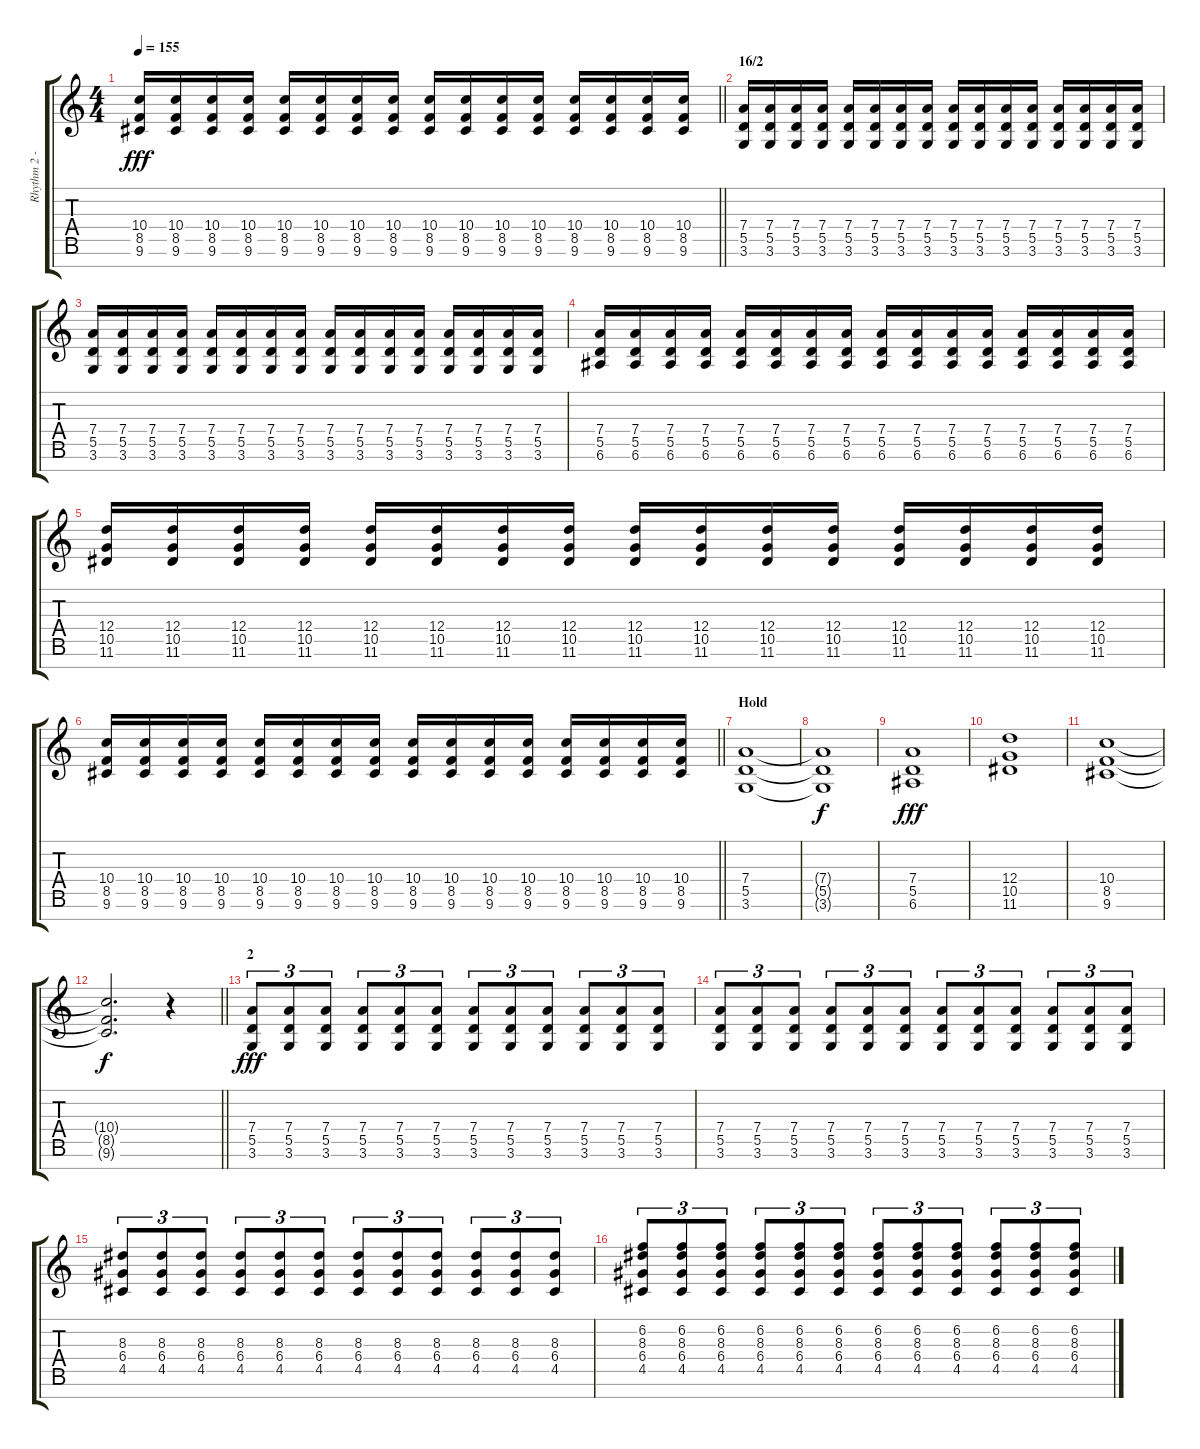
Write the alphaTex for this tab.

\track ("Rhythm 2 - Scott" "Rhythm 2 -") {instrument distortionguitar}
\staff {score tabs}
\tuning (E4 B3 G3 D3 A2 E2 B1) {hide}
\ts (4 4)
\tempo 155
\clef g2
\barLineRight lightlight
\ks c
(10.4 8.5 9.6).16{dy fff} (10.4 8.5 9.6).16 (10.4 8.5 9.6).16 (10.4 8.5 9.6).16 (10.4 8.5 9.6).16 (10.4 8.5 9.6).16 (10.4 8.5 9.6).16 (10.4 8.5 9.6).16 (10.4 8.5 9.6).16 (10.4 8.5 9.6).16 (10.4 8.5 9.6).16 (10.4 8.5 9.6).16 (10.4 8.5 9.6).16 (10.4 8.5 9.6).16 (10.4 8.5 9.6).16 (10.4 8.5 9.6).16 |
\section ("" "16/2")
(7.4 5.5 3.6).16 (7.4 5.5 3.6).16 (7.4 5.5 3.6).16 (7.4 5.5 3.6).16 (7.4 5.5 3.6).16 (7.4 5.5 3.6).16 (7.4 5.5 3.6).16 (7.4 5.5 3.6).16 (7.4 5.5 3.6).16 (7.4 5.5 3.6).16 (7.4 5.5 3.6).16 (7.4 5.5 3.6).16 (7.4 5.5 3.6).16 (7.4 5.5 3.6).16 (7.4 5.5 3.6).16 (7.4 5.5 3.6).16 |
(7.4 5.5 3.6).16 (7.4 5.5 3.6).16 (7.4 5.5 3.6).16 (7.4 5.5 3.6).16 (7.4 5.5 3.6).16 (7.4 5.5 3.6).16 (7.4 5.5 3.6).16 (7.4 5.5 3.6).16 (7.4 5.5 3.6).16 (7.4 5.5 3.6).16 (7.4 5.5 3.6).16 (7.4 5.5 3.6).16 (7.4 5.5 3.6).16 (7.4 5.5 3.6).16 (7.4 5.5 3.6).16 (7.4 5.5 3.6).16 |
(7.4 5.5 6.6).16 (7.4 5.5 6.6).16 (7.4 5.5 6.6).16 (7.4 5.5 6.6).16 (7.4 5.5 6.6).16 (7.4 5.5 6.6).16 (7.4 5.5 6.6).16 (7.4 5.5 6.6).16 (7.4 5.5 6.6).16 (7.4 5.5 6.6).16 (7.4 5.5 6.6).16 (7.4 5.5 6.6).16 (7.4 5.5 6.6).16 (7.4 5.5 6.6).16 (7.4 5.5 6.6).16 (7.4 5.5 6.6).16 |
(12.4 10.5 11.6).16 (12.4 10.5 11.6).16 (12.4 10.5 11.6).16 (12.4 10.5 11.6).16 (12.4 10.5 11.6).16 (12.4 10.5 11.6).16 (12.4 10.5 11.6).16 (12.4 10.5 11.6).16 (12.4 10.5 11.6).16 (12.4 10.5 11.6).16 (12.4 10.5 11.6).16 (12.4 10.5 11.6).16 (12.4 10.5 11.6).16 (12.4 10.5 11.6).16 (12.4 10.5 11.6).16 (12.4 10.5 11.6).16 |
\barLineRight lightlight
(10.4 8.5 9.6).16 (10.4 8.5 9.6).16 (10.4 8.5 9.6).16 (10.4 8.5 9.6).16 (10.4 8.5 9.6).16 (10.4 8.5 9.6).16 (10.4 8.5 9.6).16 (10.4 8.5 9.6).16 (10.4 8.5 9.6).16 (10.4 8.5 9.6).16 (10.4 8.5 9.6).16 (10.4 8.5 9.6).16 (10.4 8.5 9.6).16 (10.4 8.5 9.6).16 (10.4 8.5 9.6).16 (10.4 8.5 9.6).16 |
\section ("" "Hold")
(7.4 5.5 3.6).1 |
(7.4{t} 5.5{t} 3.6{t}).1{dy f} |
(7.4 5.5 6.6).1{dy fff} |
(12.4 10.5 11.6).1 |
(10.4 8.5 9.6).1 |
\barLineRight lightlight
(10.4{t} 8.5{t} 9.6{t}).2{d dy f} r.4 |
\section ("" "2")
(7.4 5.5 3.6).8{tu (3 2) dy fff} (7.4 5.5 3.6).8{tu (3 2)} (7.4 5.5 3.6).8{tu (3 2)} (7.4 5.5 3.6).8{tu (3 2)} (7.4 5.5 3.6).8{tu (3 2)} (7.4 5.5 3.6).8{tu (3 2)} (7.4 5.5 3.6).8{tu (3 2)} (7.4 5.5 3.6).8{tu (3 2)} (7.4 5.5 3.6).8{tu (3 2)} (7.4 5.5 3.6).8{tu (3 2)} (7.4 5.5 3.6).8{tu (3 2)} (7.4 5.5 3.6).8{tu (3 2)} |
(7.4 5.5 3.6).8{tu (3 2)} (7.4 5.5 3.6).8{tu (3 2)} (7.4 5.5 3.6).8{tu (3 2)} (7.4 5.5 3.6).8{tu (3 2)} (7.4 5.5 3.6).8{tu (3 2)} (7.4 5.5 3.6).8{tu (3 2)} (7.4 5.5 3.6).8{tu (3 2)} (7.4 5.5 3.6).8{tu (3 2)} (7.4 5.5 3.6).8{tu (3 2)} (7.4 5.5 3.6).8{tu (3 2)} (7.4 5.5 3.6).8{tu (3 2)} (7.4 5.5 3.6).8{tu (3 2)} |
(8.3 6.4 4.5).8{tu (3 2)} (8.3 6.4 4.5).8{tu (3 2)} (8.3 6.4 4.5).8{tu (3 2)} (8.3 6.4 4.5).8{tu (3 2)} (8.3 6.4 4.5).8{tu (3 2)} (8.3 6.4 4.5).8{tu (3 2)} (8.3 6.4 4.5).8{tu (3 2)} (8.3 6.4 4.5).8{tu (3 2)} (8.3 6.4 4.5).8{tu (3 2)} (8.3 6.4 4.5).8{tu (3 2)} (8.3 6.4 4.5).8{tu (3 2)} (8.3 6.4 4.5).8{tu (3 2)} |
(6.2 8.3 6.4 4.5).8{tu (3 2)} (6.2 8.3 6.4 4.5).8{tu (3 2)} (6.2 8.3 6.4 4.5).8{tu (3 2)} (6.2 8.3 6.4 4.5).8{tu (3 2)} (6.2 8.3 6.4 4.5).8{tu (3 2)} (6.2 8.3 6.4 4.5).8{tu (3 2)} (6.2 8.3 6.4 4.5).8{tu (3 2)} (6.2 8.3 6.4 4.5).8{tu (3 2)} (6.2 8.3 6.4 4.5).8{tu (3 2)} (6.2 8.3 6.4 4.5).8{tu (3 2)} (6.2 8.3 6.4 4.5).8{tu (3 2)} (6.2 8.3 6.4 4.5).8{tu (3 2)}
